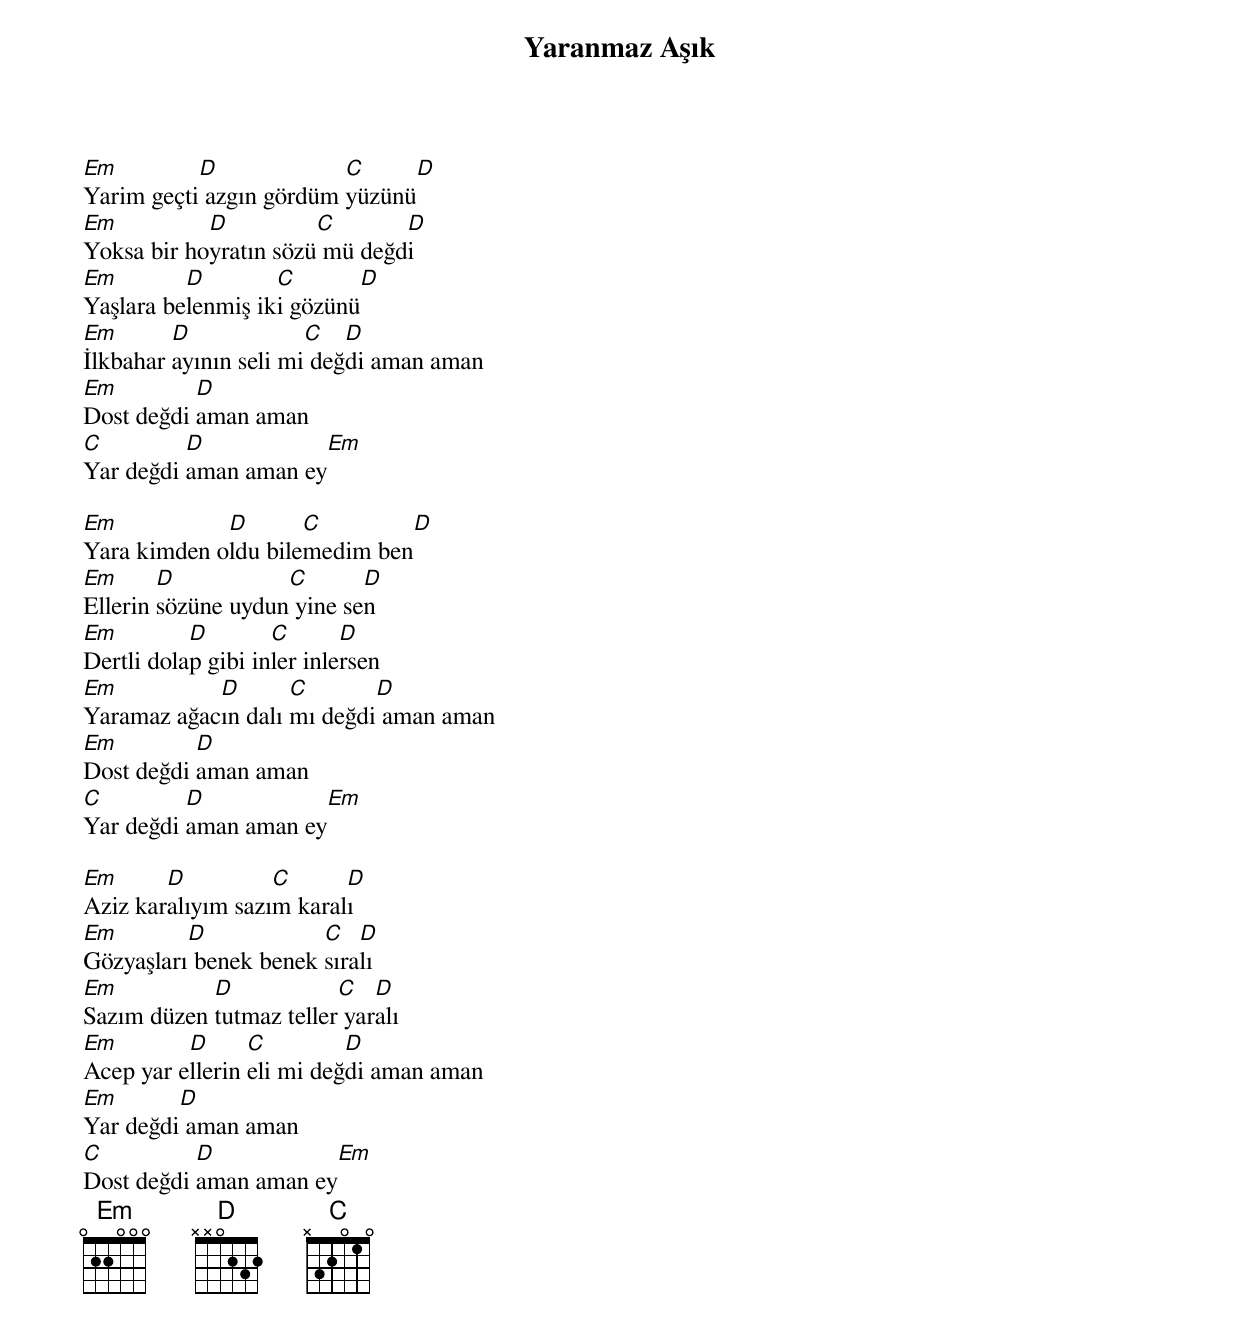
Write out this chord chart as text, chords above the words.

{title: Yaranmaz Aşık}
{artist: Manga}

Em         D             C       D
Yarim geçti azgın gördüm yüzünü
Em          D          C       D
Yoksa bir hoyratın sözü mü değdi
Em        D        C       D
Yaşlara belenmiş iki gözünü
Em       D             C   D
İlkbahar ayının seli mi değdi aman aman
Em         D
Dost değdi aman aman
C         D           Em
Yar değdi aman aman ey

Em           D       C          D
Yara kimden oldu bilemedim ben
Em      D           C       D
Ellerin sözüne uydun yine sen
Em         D        C       D
Dertli dolap gibi inler inlersen
Em          D       C       D
Yaramaz ağacın dalı mı değdi aman aman
Em         D
Dost değdi aman aman
C         D           Em
Yar değdi aman aman ey

Em      D          C      D
Aziz karalıyım sazım karalı
Em        D            C   D
Gözyaşları benek benek sıralı
Em          D            C   D
Sazım düzen tutmaz teller yaralı
Em        D      C         D
Acep yar ellerin eli mi değdi aman aman
Em       D
Yar değdi aman aman
C          D           Em
Dost değdi aman aman ey
